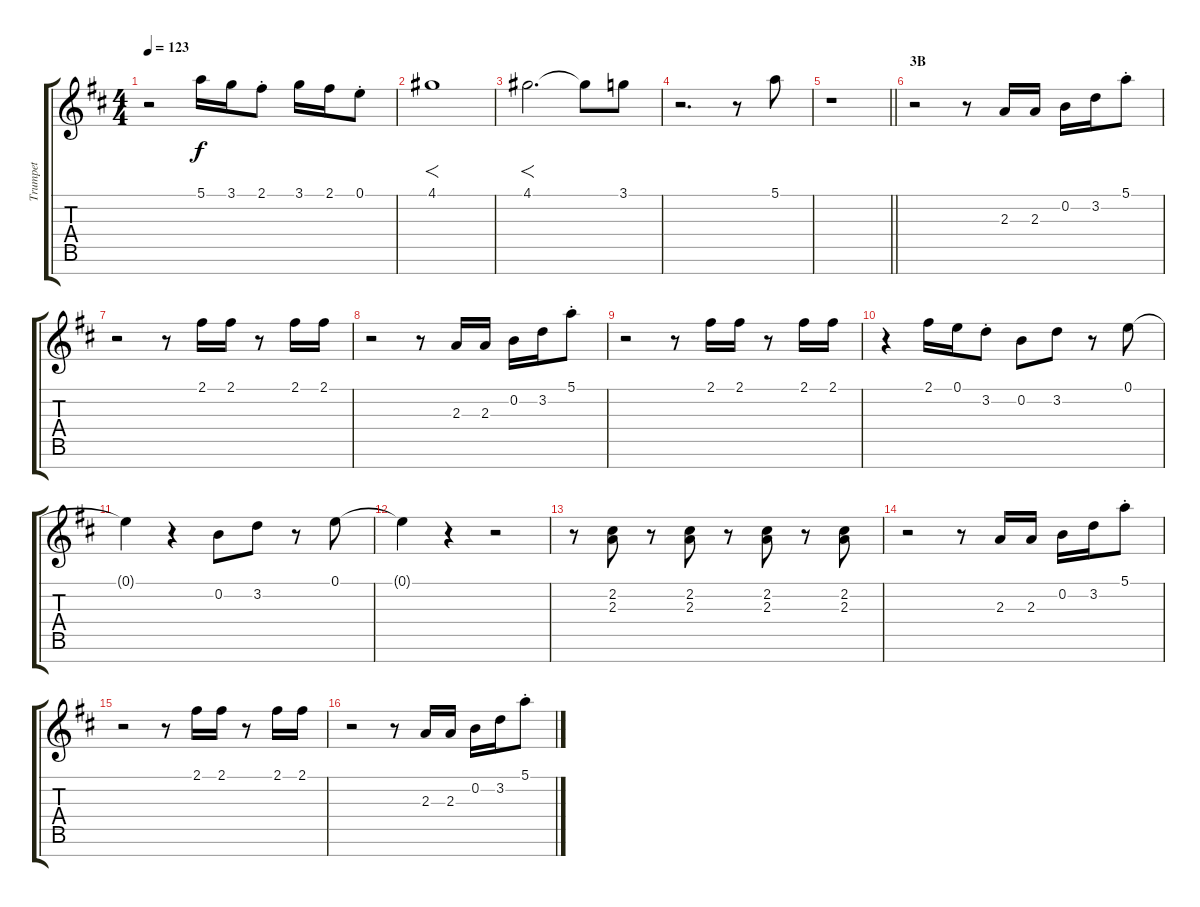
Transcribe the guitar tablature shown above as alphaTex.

\track ("Trumpet" "Trumpet") {instrument trumpet}
\staff {score tabs}
\tuning (E5 B4 G4 D4 A3 E3 B2) {hide}
\ts (4 4)
\tempo 123
\clef g2
\ks d
r.2{dy f} 5.1.16 3.1.16 2.1{st}.8 3.1.16 2.1.16 0.1{st}.8 |
4.1.1{f} |
4.1.2{f d} 4.1{t}.8 3.1.8 |
r.2{d} r.8 5.1.8 |
\barLineRight lightlight
r.1 |
\section ("" "3B")
r.2 r.8 2.3.16 2.3.16 0.2.16 3.2.16 5.1{st}.8 |
r.2 r.8 2.1.16 2.1.16 r.8 2.1.16 2.1.16 |
r.2 r.8 2.3.16 2.3.16 0.2.16 3.2.16 5.1{st}.8 |
r.2 r.8 2.1.16 2.1.16 r.8 2.1.16 2.1.16 |
r.4 2.1.16 0.1.16 3.2{st}.8 0.2.8 3.2.8 r.8 0.1.8 |
0.1{t}.4 r.4 0.2.8 3.2.8 r.8 0.1.8 |
0.1{t}.4 r.4 r.2 |
r.8 (2.2 2.3).8 r.8 (2.2 2.3).8 r.8 (2.2 2.3).8 r.8 (2.2 2.3).8 |
r.2 r.8 2.3.16 2.3.16 0.2.16 3.2.16 5.1{st}.8 |
r.2 r.8 2.1.16 2.1.16 r.8 2.1.16 2.1.16 |
r.2 r.8 2.3.16 2.3.16 0.2.16 3.2.16 5.1{st}.8
